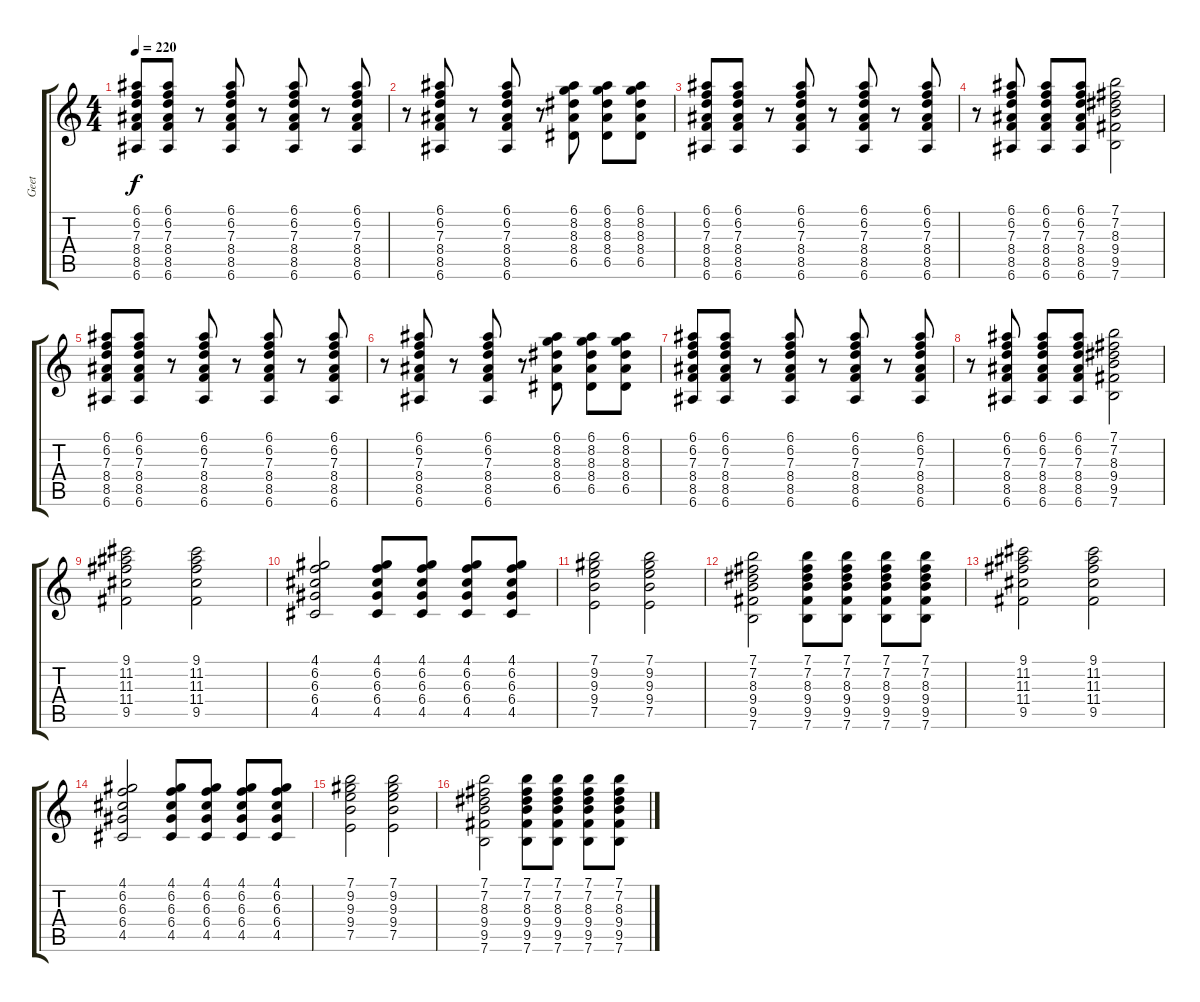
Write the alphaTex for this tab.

\track ("Geet" "Geet") {instrument electricguitarclean}
\staff {score tabs}
\tuning (E4 B3 G3 D3 A2 E2) {hide}
\ts (4 4)
\tempo 220
\clef g2
\ks c
(6.1 6.2 7.3 8.4 8.5 6.6).8{dy f} (6.1 6.2 7.3 8.4 8.5 6.6).8 r.8 (6.1 6.2 7.3 8.4 8.5 6.6).8 r.8 (6.1 6.2 7.3 8.4 8.5 6.6).8 r.8 (6.1 6.2 7.3 8.4 8.5 6.6).8 |
r.8 (6.1 6.2 7.3 8.4 8.5 6.6).8 r.8 (6.1 6.2 7.3 8.4 8.5 6.6).8 r.8 (6.1 8.2 8.3 8.4 6.5).8 (6.1 8.2 8.3 8.4 6.5).8 (6.1 8.2 8.3 8.4 6.5).8 |
(6.1 6.2 7.3 8.4 8.5 6.6).8 (6.1 6.2 7.3 8.4 8.5 6.6).8 r.8 (6.1 6.2 7.3 8.4 8.5 6.6).8 r.8 (6.1 6.2 7.3 8.4 8.5 6.6).8 r.8 (6.1 6.2 7.3 8.4 8.5 6.6).8 |
r.8 (6.1 6.2 7.3 8.4 8.5 6.6).8 (6.1 6.2 7.3 8.4 8.5 6.6).8 (6.1 6.2 7.3 8.4 8.5 6.6).8 (7.1 7.2 8.3 9.4 9.5 7.6).2 |
(6.1 6.2 7.3 8.4 8.5 6.6).8 (6.1 6.2 7.3 8.4 8.5 6.6).8 r.8 (6.1 6.2 7.3 8.4 8.5 6.6).8 r.8 (6.1 6.2 7.3 8.4 8.5 6.6).8 r.8 (6.1 6.2 7.3 8.4 8.5 6.6).8 |
r.8 (6.1 6.2 7.3 8.4 8.5 6.6).8 r.8 (6.1 6.2 7.3 8.4 8.5 6.6).8 r.8 (6.1 8.2 8.3 8.4 6.5).8 (6.1 8.2 8.3 8.4 6.5).8 (6.1 8.2 8.3 8.4 6.5).8 |
(6.1 6.2 7.3 8.4 8.5 6.6).8 (6.1 6.2 7.3 8.4 8.5 6.6).8 r.8 (6.1 6.2 7.3 8.4 8.5 6.6).8 r.8 (6.1 6.2 7.3 8.4 8.5 6.6).8 r.8 (6.1 6.2 7.3 8.4 8.5 6.6).8 |
r.8 (6.1 6.2 7.3 8.4 8.5 6.6).8 (6.1 6.2 7.3 8.4 8.5 6.6).8 (6.1 6.2 7.3 8.4 8.5 6.6).8 (7.1 7.2 8.3 9.4 9.5 7.6).2 |
(9.1 11.2 11.3 11.4 9.5).2 (9.1 11.2 11.3 11.4 9.5).2 |
(4.1 6.2 6.3 6.4 4.5).2 (4.1 6.2 6.3 6.4 4.5).8 (4.1 6.2 6.3 6.4 4.5).8 (4.1 6.2 6.3 6.4 4.5).8 (4.1 6.2 6.3 6.4 4.5).8 |
(7.1 9.2 9.3 9.4 7.5).2 (7.1 9.2 9.3 9.4 7.5).2 |
(7.1 7.2 8.3 9.4 9.5 7.6).2 (7.1 7.2 8.3 9.4 9.5 7.6).8 (7.1 7.2 8.3 9.4 9.5 7.6).8 (7.1 7.2 8.3 9.4 9.5 7.6).8 (7.1 7.2 8.3 9.4 9.5 7.6).8 |
(9.1 11.2 11.3 11.4 9.5).2 (9.1 11.2 11.3 11.4 9.5).2 |
(4.1 6.2 6.3 6.4 4.5).2 (4.1 6.2 6.3 6.4 4.5).8 (4.1 6.2 6.3 6.4 4.5).8 (4.1 6.2 6.3 6.4 4.5).8 (4.1 6.2 6.3 6.4 4.5).8 |
(7.1 9.2 9.3 9.4 7.5).2 (7.1 9.2 9.3 9.4 7.5).2 |
(7.1 7.2 8.3 9.4 9.5 7.6).2 (7.1 7.2 8.3 9.4 9.5 7.6).8 (7.1 7.2 8.3 9.4 9.5 7.6).8 (7.1 7.2 8.3 9.4 9.5 7.6).8 (7.1 7.2 8.3 9.4 9.5 7.6).8
